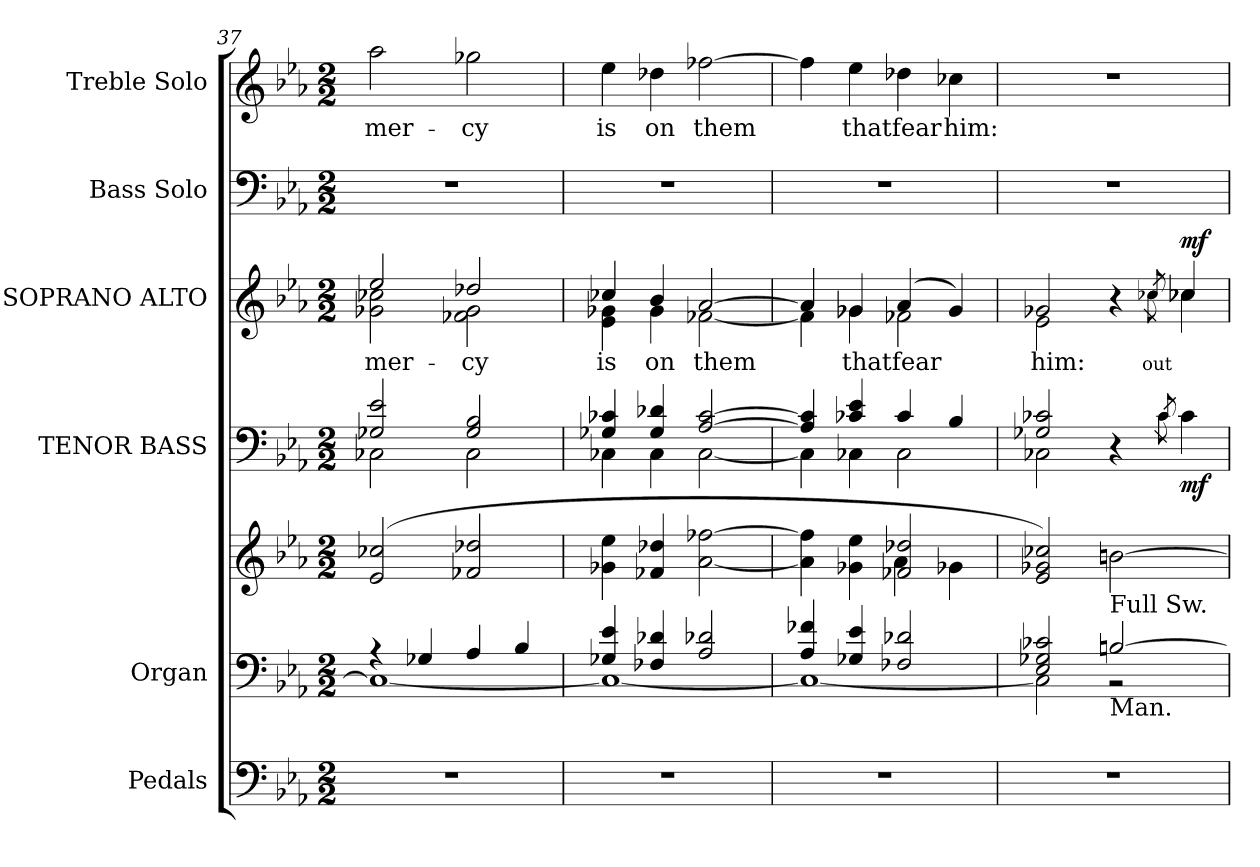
**kern	**kern	**kern	**kern	**dynam	**kern	**text	**dynam	**kern	**kern	**text
*part6	*part5	*part5	*part4	*part4	*part3	*part3	*part3	*part2	*part1	*part1
*staff7	*staff6	*staff5	*staff4	*staff4	*staff3	*staff3	*staff3	*staff2	*staff1	*staff1
*I"Pedals	*I"Organ	*	*I"TENOR BASS	*	*I"SOPRANO ALTO	*	*	*I"Bass Solo	*I"Treble Solo	*
*I'Ped.	*I'Org.	*	*I'B.	*	*I'S.	*	*	*I'B. Solo	*I'Tr. Solo	*
!!LO:LB:g=z
*clefF4	*clefF4	*clefG2	*clefF4	*	*clefG2	*	*	*clefF4	*clefG2	*
*k[b-e-a-]	*k[b-e-a-]	*k[b-e-a-]	*k[b-e-a-]	*	*k[b-e-a-]	*	*	*k[b-e-a-]	*k[b-e-a-]	*
*E-:	*E-:	*E-:	*E-:	*	*E-:	*	*	*E-:	*E-:	*
*M2/2	*M2/2	*M2/2	*M2/2	*	*M2/2	*	*	*M2/2	*M2/2	*
=37	=37	=37	=37	=37	=37	=37	=37	=37	=37	=37
*	*^	*	*^	*	*	*	*	*	*	*
!	!	!	!	!	!	!	!	!LO:LY:b:color=#000000	!	!	!	!
*	*	*	*	*	*	*	*^	*	*	*	*	*
!	!	!	!	!	!	!	!	!	!	!	!	!	!LO:LY:b:color=#000000
1r	4r	1C-i_	(2e-i/ 2cc-Xi	2G-Xi/ 2e-i	2C-Xi\	.	2ee-i/	2g-Xi\ 2cc-Xi	mer-	.	1r	2aa-i\	mer-
.	4G-Xi/	.	.	.	.	.	.	.	.	.	.	.	.
!	!	!	!	!	!	!	!	!	!LO:LY:b:color=#000000	!	!	!	!
!	!	!	!	!	!	!	!	!	!	!	!	!	!LO:LY:b:color=#000000
.	4A-i/	.	2f-Xi/ 2dd-Xi	2G-i/ 2B-i	2C-i\	.	2dd-Xi/	2f-Xi\ 2g-i	-cy	.	.	2gg-Xi\	-cy
.	4B-i/	.	.	.	.	.	.	.	.	.	.	.	.
=38	=38	=38	=38	=38	=38	=38	=38	=38	=38	=38	=38	=38	=38
!	!	!	!	!	!	!	!	!	!LO:LY:b:color=#000000	!	!	!	!
!	!	!	!	!	!	!	!	!	!	!	!	!	!LO:LY:b:color=#000000
1r	4G-Xi/ 4e-i	1C-i_	4g-Xi\ 4ee-i	4G-Xi/ 4c-Xi	4C-Xi\	.	4cc-Xi/	4e-i\ 4g-Xi	is	.	1r	4ee-i\	is
!	!	!	!	!	!	!	!	!	!LO:LY:b:color=#000000	!	!	!	!
!	!	!	!	!	!	!	!	!	!	!	!	!	!LO:LY:b:color=#000000
.	4F-Xi/ 4d-Xi	.	4f-Xi/ 4dd-Xi	4G-i/ 4d-Xi	4C-i\	.	4b-i/	4g-i\	on	.	.	4dd-Xi\	on
!	!	!	!	!	!	!	!	!	!LO:LY:b:color=#000000	!	!	!	!
!	!	!	!	!	!	!	!	!	!	!	!	!	!LO:LY:b:color=#000000
.	2A-i/ 2d-Xi	.	[2a-i\ [2ff-Xi	[2A-i/ [2c-i	[2C-i\	.	[2a-i/	[2f-Xi\	them	.	.	[2ff-Xi\	them
=39	=39	=39	=39	=39	=39	=39	=39	=39	=39	=39	=39	=39	=39
*	*	*	*^	*	*	*	*	*	*	*	*	*	*
1r	4A-i/ 4f-Xi	1C-i_	4a-i\] 4ff-i]	2ryy	4A-i/] 4c-i]	4C-i\]	.	4a-i/]	4f-i\]	.	.	1r	4ff-i\]	.
!	!	!	!	!	!	!	!	!	!	!LO:LY:b:color=#000000	!	!	!	!
!	!	!	!	!	!	!	!	!	!	!	!	!	!	!LO:LY:b:color=#000000
.	4G-Xi/ 4e-i	.	4g-Xi\ 4ee-i	.	4c-Xi/ 4e-i	4C-Xi\	.	4g-Xi/	4g-i\	that	.	.	4ee-i\	that
!	!	!	!	!	!	!	!	!	!	!LO:LY:b:color=#000000	!	!	!	!
!	!	!	!	!	!	!	!	!	!	!	!	!	!	!LO:LY:b:color=#000000
.	2F-Xi/ 2d-Xi	.	2f-Xi/ 2dd-Xi	4a-i\	4c-i/	2C-i\	.	(4a-i/	2f-Xi\	fear	.	.	4dd-Xi\	fear
!	!	!	!	!	!	!	!	!	!	!	!	!	!	!LO:LY:b:color=#000000
.	.	.	.	4g-Xi\	4B-i/	.	.	4g-i/)	.	.	.	.	4cc-Xi\	him:
*	*	*	*v	*v	*	*	*	*	*	*	*	*	*	*
=40	=40	=40	=40	=40	=40	=40	=40	=40	=40	=40	=40	=40	=40
*	*	*	*^	*	*	*	*	*	*	*	*	*	*
!	!	!	!	!	!	!	!	!	!	!LO:LY:b:color=#000000	!	!	!	!
*	*	*	*v	*v	*	*	*	*	*	*	*	*	*	*
1r	2E-i/ 2G-Xi 2c-Xi	2C-i\]	2e-i/ 2g-Xi 2cc-Xi)	2G-Xi/ 2c-Xi	2C-Xi\	.	2g-Xi/	2e-i\	him:	.	1r	1r	.
!	!	!	!LO:TX:b:t=Full Sw.	!	!	!	!	!	!	!	!	!	!
!	!LO:TX:b:t=Man.	!	!	!	!	!	!	!	!	!	!	!	!
!	!	!	!	!	!	!	!	!	!LO:LY:b:color=#000000	!	!	!	!
.	[2Bni/	2r	[2bni\	4r	4ryy	.	4r	4ryy	through-	.	.	.	.
!	!	!	!	!	!	!	!	!	!LO:LY:b:color=#000000	!	!	!	!
.	.	.	.	8qc-i/	8qc-i\	.	8qcc-Xi/	8qcc-i\	-out	.	.	.	.
.	.	.	.	4c-i/yy	4c-i\	mf	4cc-i/	4cc-i\	.	mf	.	.	.
*	*	*	*	*v	*v	*	*	*	*	*	*	*	*
*	*v	*v	*	*	*	*v	*v	*	*	*	*	*
=	=	=	=	=	=	=	=	=	=	=
*-	*-	*-	*-	*-	*-	*-	*-	*-	*-	*-
